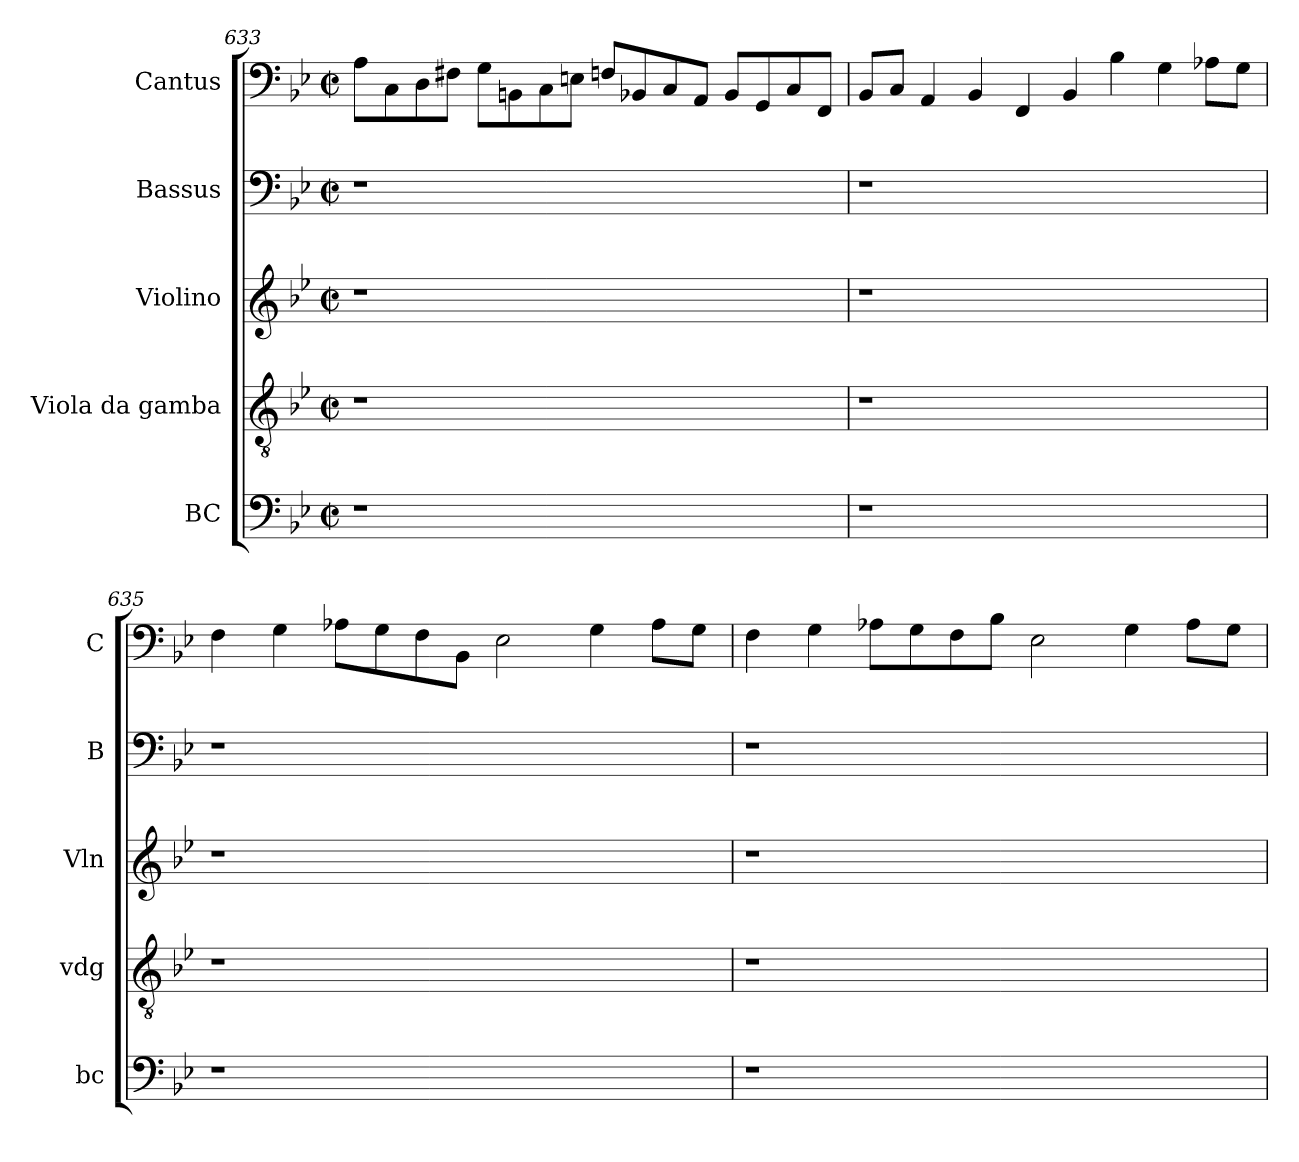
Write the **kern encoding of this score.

**kern	**kern	**kern	**kern	**kern
*part5	*part4	*part3	*part2	*part1
*staff5	*staff4	*staff3	*staff2	*staff1
*I"BC	*I"Viola da gamba	*I"Violino	*I"Bassus	*I"Cantus
*I'bc	*I'vdg	*I'Vln	*I'B	*I'C
!!LO:LB:g=z
*clefF4	*clefGv2	*clefG2	*clefF4	*clefF4
*k[b-e-]	*k[b-e-]	*k[b-e-]	*k[b-e-]	*k[b-e-]
*B-:	*B-:	*B-:	*B-:	*B-:
*M2/2	*M2/2	*M2/2	*M2/2	*M2/2
*met(c|)	*met(c|)	*met(c|)	*met(c|)	*met(c|)
=633	=633	=633	=633	=633
1r	1r	1r	1r	8A\L
.	.	.	.	8C\
.	.	.	.	8D\
.	.	.	.	8F#X\J
.	.	.	.	8G\L
.	.	.	.	8BBn\
.	.	.	.	8C\
.	.	.	.	8En\J
1ryy	1ryy	1ryy	1ryy	8Fn/L
.	.	.	.	8BB-X/
.	.	.	.	8C/
.	.	.	.	8AA/J
.	.	.	.	8BB-/L
.	.	.	.	8GG/
.	.	.	.	8C/
.	.	.	.	8FF/J
=634	=634	=634	=634	=634
1r	1r	1r	1r	8BB-/L
.	.	.	.	8C/J
.	.	.	.	4AA/
.	.	.	.	4BB-/
.	.	.	.	4FF/
1ryy	1ryy	1ryy	1ryy	4BB-/
.	.	.	.	4B-\
.	.	.	.	4G\
.	.	.	.	8A-X\L
.	.	.	.	8G\J
=635	=635	=635	=635	=635
1r	1r	1r	1r	4F\
.	.	.	.	4G\
.	.	.	.	8A-X\L
.	.	.	.	8G\
.	.	.	.	8F\
.	.	.	.	8BB-\J
1ryy	1ryy	1ryy	1ryy	2E-\
.	.	.	.	4G\
.	.	.	.	8A-\L
.	.	.	.	8G\J
!!LO:LB:g=z
=636	=636	=636	=636	=636
1r	1r	1r	1r	4F\
.	.	.	.	4G\
.	.	.	.	8A-X\L
.	.	.	.	8G\
.	.	.	.	8F\
.	.	.	.	8B-\J
1ryy	1ryy	1ryy	1ryy	2E-\
.	.	.	.	4G\
.	.	.	.	8A-\L
.	.	.	.	8G\J
=	=	=	=	=
*-	*-	*-	*-	*-
